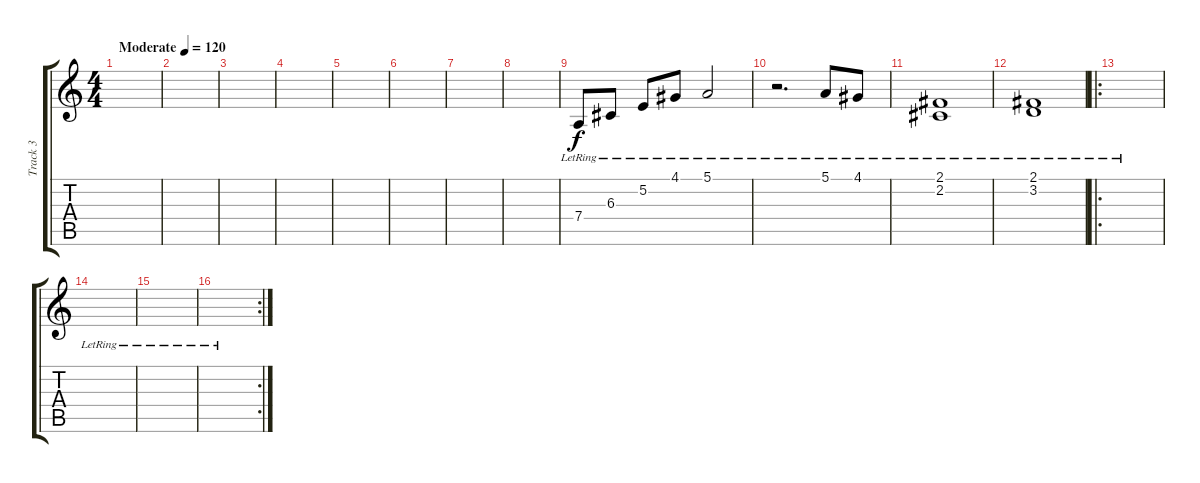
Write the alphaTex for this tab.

\track ("Track 3" "Track 3") {instrument acousticgrandpiano}
\staff {score tabs}
\tuning (E4 B3 G3 D3 A2 E2) {hide}
\ts (4 4)
\tempo (120 "Moderate")
\clef g2
\ks c
|
|
|
|
|
|
|
|
7.4{lr}.8 6.3{lr}.8 5.2{lr}.8 4.1{lr}.8 5.1{lr}.2 |
r.2{d} 5.1{lr}.8 4.1{lr}.8 |
(2.1{lr} 2.2{lr}).1 |
(2.1{lr} 3.2{lr}).1 |
\ro
|
|
|
\rc 2
